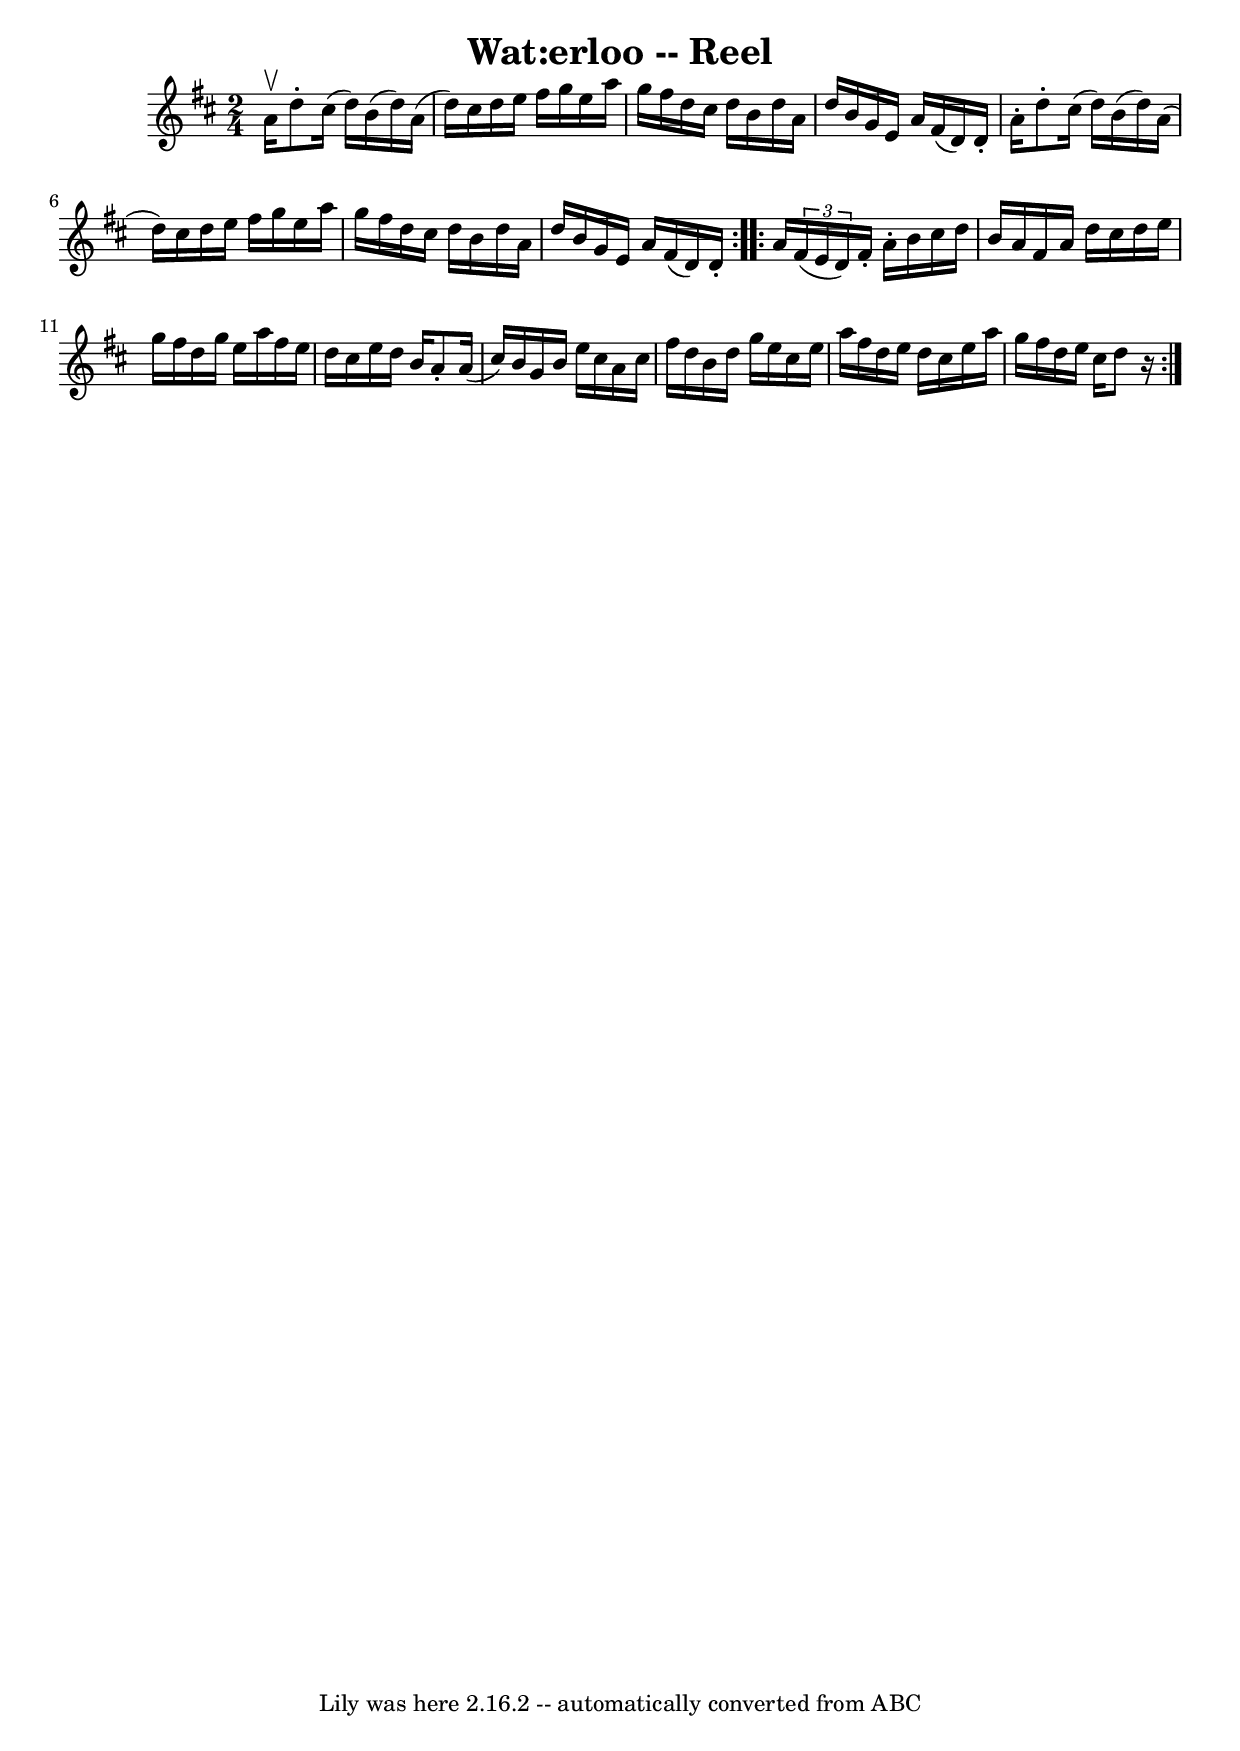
\version "2.16.2"
\include "Mammoth.ily"
\header {
  %% book = "Ryan's Mammoth Collection"
 crossRefNumber = "1"
 footnotes = "\\\\186"
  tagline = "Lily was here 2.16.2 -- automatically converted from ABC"
  title = "Wat:erloo -- Reel"

}
voicedefault =  {



  \repeat volta 2 {

    \time 2/4 
    \key d \major a'16^\upbow  |
 d''8-. cs''16 (d''16 ) b'16 (d''16) a'16 (d''16)   |
 cs''16 d''16 e''16 fs''16 g''16 e''16 a''16 g''16     |
 fs''16 d''16 cs''16 d''16 b'16 d''16 a'16 d''16     |
 b'16 g'16 e'16 a'16 fs'16 (d'16) d'16-. a'16-.    |
 d''8-. cs''16 (d''16) b'16 (d''16) a'16 (d''16)     |
 cs''16 d''16 e''16 fs''16 g''16 e''16 a''16 g''16     |
 fs''16 d''16 cs''16 d''16 b'16 d''16 a'16 d''16     |
 b'16 g'16 e'16 a'16 fs'16 (d'16) 
 d'16-.   
  }     
  \repeat volta 2 { a'16   |
    \times 2/3 { fs'16 
		 (e'16 d'16)  	       } fs'16-. a'16-. b'16 cs''16 d''16 b'16   |
 a'16 fs'16 a'16 d''16 cs''16 d''16 e''16 g''16     |
 fs''16 d''16 g''16 e''16 a''16 fs''16 e''16 d''16     |
 cs''16 e''16 d''16 b'16 a'8-. a'16 (cs''16)   |
 b'16 g'16 b'16 e''16 cs''16 a'16 cs''16 fs''16     |
 d''16 b'16 d''16 g''16 e''16 cs''16 e''16 a''16     |
 fs''16 d''16 e''16 d''16 cs''16 e''16 a''16 g''16     |
 fs''16 d''16 e''16    
 cs''16 d''8    r16   
  }   

}

\score{
  <<

    \context Staff="default"
    {
      \voicedefault 
      
    }

  >>
  \layout {
    
  }
  \midi {
  }

}
